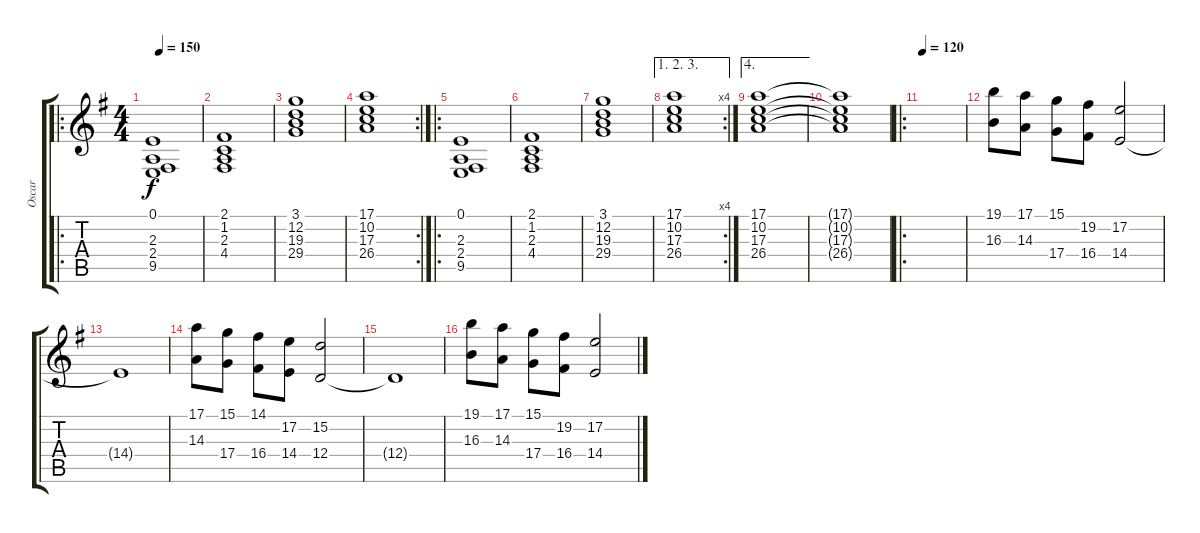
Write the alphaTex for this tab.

\track ("Oscar" "Oscar") {instrument synthstrings1}
\staff {score tabs}
\tuning (E4 B3 G3 D3 A2 E2) {hide}
\ro
\ts (4 4)
\tempo 150
\clef g2
\ks eminor
(0.1 2.3 2.4 9.5).1{dy f} |
(2.1 1.2 2.3 4.4).1 |
(3.1 12.2 19.3 29.4).1 |
\rc 2
(17.1 10.2 17.3 26.4).1 |
\ro
(0.1 2.3 2.4 9.5).1 |
(2.1 1.2 2.3 4.4).1 |
(3.1 12.2 19.3 29.4).1 |
\ae (1 2 3)
\rc 4
(17.1 10.2 17.3 26.4).1 |
\ae 4
(17.1 10.2 17.3 26.4).1 |
(17.1{t} 10.2{t} 17.3{t} 26.4{t}).1 |
\ro
\tempo 120
|
(19.1 16.3).8{volume 14 instrument piccolo} (17.1 14.3).8 (15.1 17.4).8 (19.2 16.4).8 (17.2 14.4).2 |
14.4{t}.1 |
(17.1 14.3).8 (15.1 17.4).8 (14.1 16.4).8 (17.2 14.4).8 (15.2 12.4).2 |
12.4{t}.1 |
(19.1 16.3).8{volume 14 instrument piccolo} (17.1 14.3).8 (15.1 17.4).8 (19.2 16.4).8 (17.2 14.4).2
